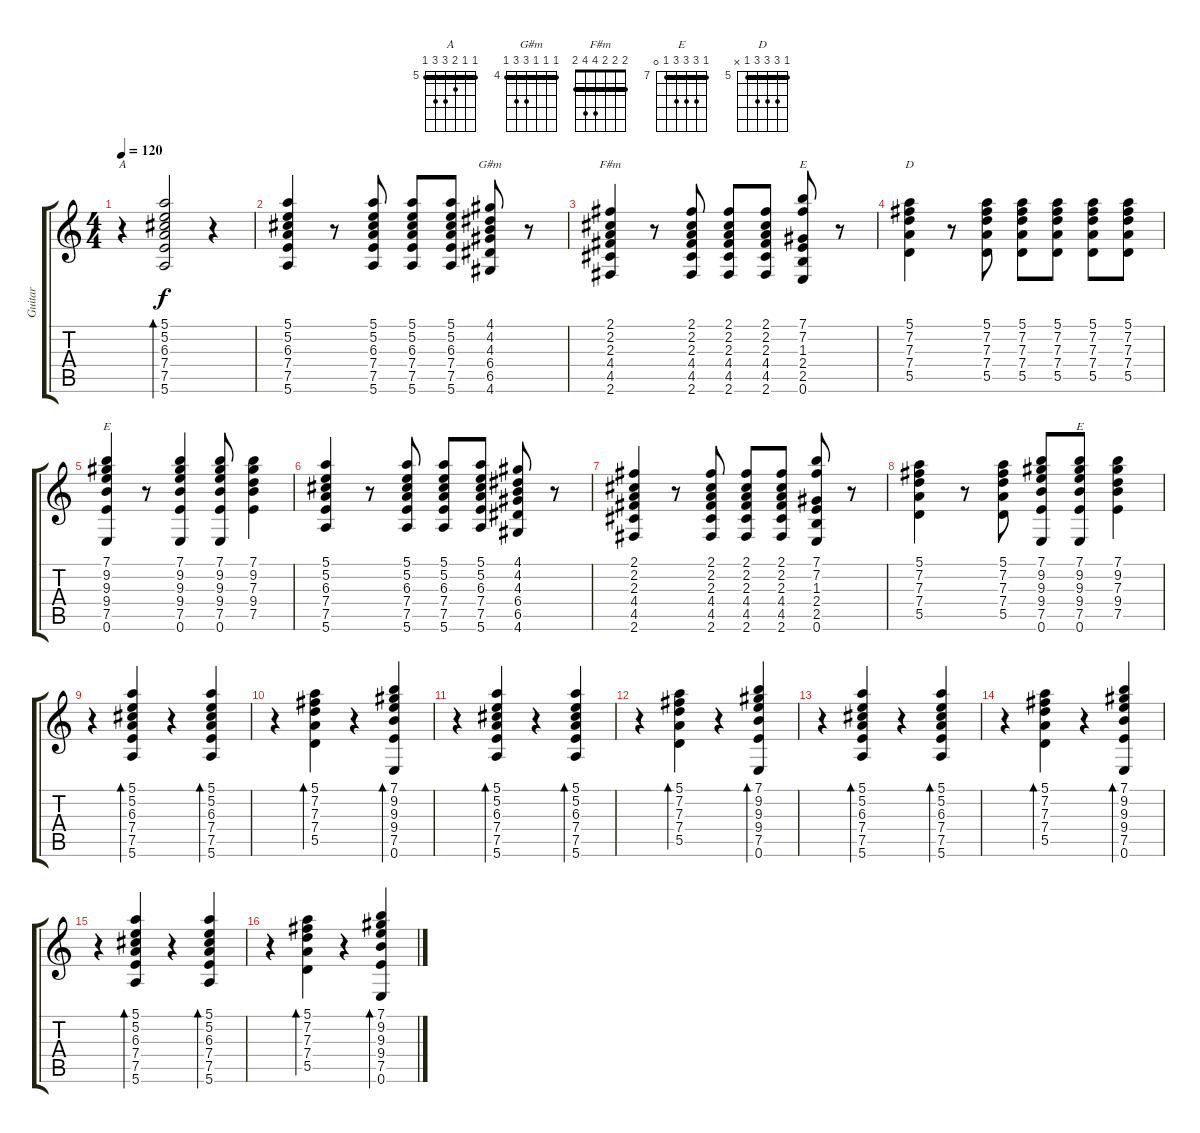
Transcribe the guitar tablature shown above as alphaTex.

\track ("Guitar" "Guitar") {instrument acousticguitarsteel}
\staff {score tabs}
\tuning (E4 B3 G3 D3 A2 E2) {hide}
\chord ("A" 5 5 6 7 7 5) {firstfret 5 barre 5}
\chord ("G#m" 4 4 4 6 6 4) {firstfret 4 barre 4}
\chord ("F#m" 2 2 2 4 4 2) {barre 2}
\chord ("E" 0 0 1 2 2 0)
\chord ("D" 5 7 7 7 5 x) {firstfret 5 barre 5}
\chord ("E" 7 9 9 9 7 x) {firstfret 7 barre 7}
\chord ("E" 7 9 9 9 7 0) {firstfret 7 barre 7}
\ts (4 4)
\tempo 120
\clef g2
\ks c
r.4{ch "A" dy f} (5.1 5.2 6.3 7.4 7.5 5.6).2{bd 60} r.4 |
(5.1 5.2 6.3 7.4 7.5 5.6).4 r.8 (5.1 5.2 6.3 7.4 7.5 5.6).8 (5.1 5.2 6.3 7.4 7.5 5.6).8 (5.1 5.2 6.3 7.4 7.5 5.6).8 (4.1 4.2 4.3 6.4 6.5 4.6).8{ch "G#m"} r.8 |
(2.1 2.2 2.3 4.4 4.5 2.6).4{ch "F#m"} r.8 (2.1 2.2 2.3 4.4 4.5 2.6).8 (2.1 2.2 2.3 4.4 4.5 2.6).8 (2.1 2.2 2.3 4.4 4.5 2.6).8 (7.1 7.2 1.3 2.4 2.5 0.6).8{ch "E"} r.8 |
(5.1 7.2 7.3 7.4 5.5).4{ch "D"} r.8 (5.1 7.2 7.3 7.4 5.5).8 (5.1 7.2 7.3 7.4 5.5).8 (5.1 7.2 7.3 7.4 5.5).8 (5.1 7.2 7.3 7.4 5.5).8 (5.1 7.2 7.3 7.4 5.5).8 |
(7.1 9.2 9.3 9.4 7.5 0.6).4{ch "E"} r.8 (7.1 9.2 9.3 9.4 7.5 0.6).4 (7.1 9.2 9.3 9.4 7.5 0.6).8 (7.1 9.2 7.3 9.4 7.5).4 |
(5.1 5.2 6.3 7.4 7.5 5.6).4 r.8 (5.1 5.2 6.3 7.4 7.5 5.6).8 (5.1 5.2 6.3 7.4 7.5 5.6).8 (5.1 5.2 6.3 7.4 7.5 5.6).8 (4.1 4.2 4.3 6.4 6.5 4.6).8 r.8 |
(2.1 2.2 2.3 4.4 4.5 2.6).4 r.8 (2.1 2.2 2.3 4.4 4.5 2.6).8 (2.1 2.2 2.3 4.4 4.5 2.6).8 (2.1 2.2 2.3 4.4 4.5 2.6).8 (7.1 7.2 1.3 2.4 2.5 0.6).8 r.8 |
(5.1 7.2 7.3 7.4 5.5).4 r.8 (5.1 7.2 7.3 7.4 5.5).8 (7.1 9.2 9.3 9.4 7.5 0.6).8 (7.1 9.2 9.3 9.4 7.5 0.6).8{ch "E"} (7.1 9.2 7.3 9.4 7.5).4 |
r.4 (5.1 5.2 6.3 7.4 7.5 5.6).4{bd 60} r.4 (5.1 5.2 6.3 7.4 7.5 5.6).4{bd 60} |
r.4 (5.1 7.2 7.3 7.4 5.5).4{bd 60} r.4 (7.1 9.2 9.3 9.4 7.5 0.6).4{bd 60} |
r.4 (5.1 5.2 6.3 7.4 7.5 5.6).4{bd 60} r.4 (5.1 5.2 6.3 7.4 7.5 5.6).4{bd 60} |
r.4 (5.1 7.2 7.3 7.4 5.5).4{bd 60} r.4 (7.1 9.2 9.3 9.4 7.5 0.6).4{bd 60} |
r.4 (5.1 5.2 6.3 7.4 7.5 5.6).4{bd 60} r.4 (5.1 5.2 6.3 7.4 7.5 5.6).4{bd 60} |
r.4 (5.1 7.2 7.3 7.4 5.5).4{bd 60} r.4 (7.1 9.2 9.3 9.4 7.5 0.6).4{bd 60} |
r.4 (5.1 5.2 6.3 7.4 7.5 5.6).4{bd 60} r.4 (5.1 5.2 6.3 7.4 7.5 5.6).4{bd 60} |
r.4 (5.1 7.2 7.3 7.4 5.5).4{bd 60} r.4 (7.1 9.2 9.3 9.4 7.5 0.6).4{bd 60}
